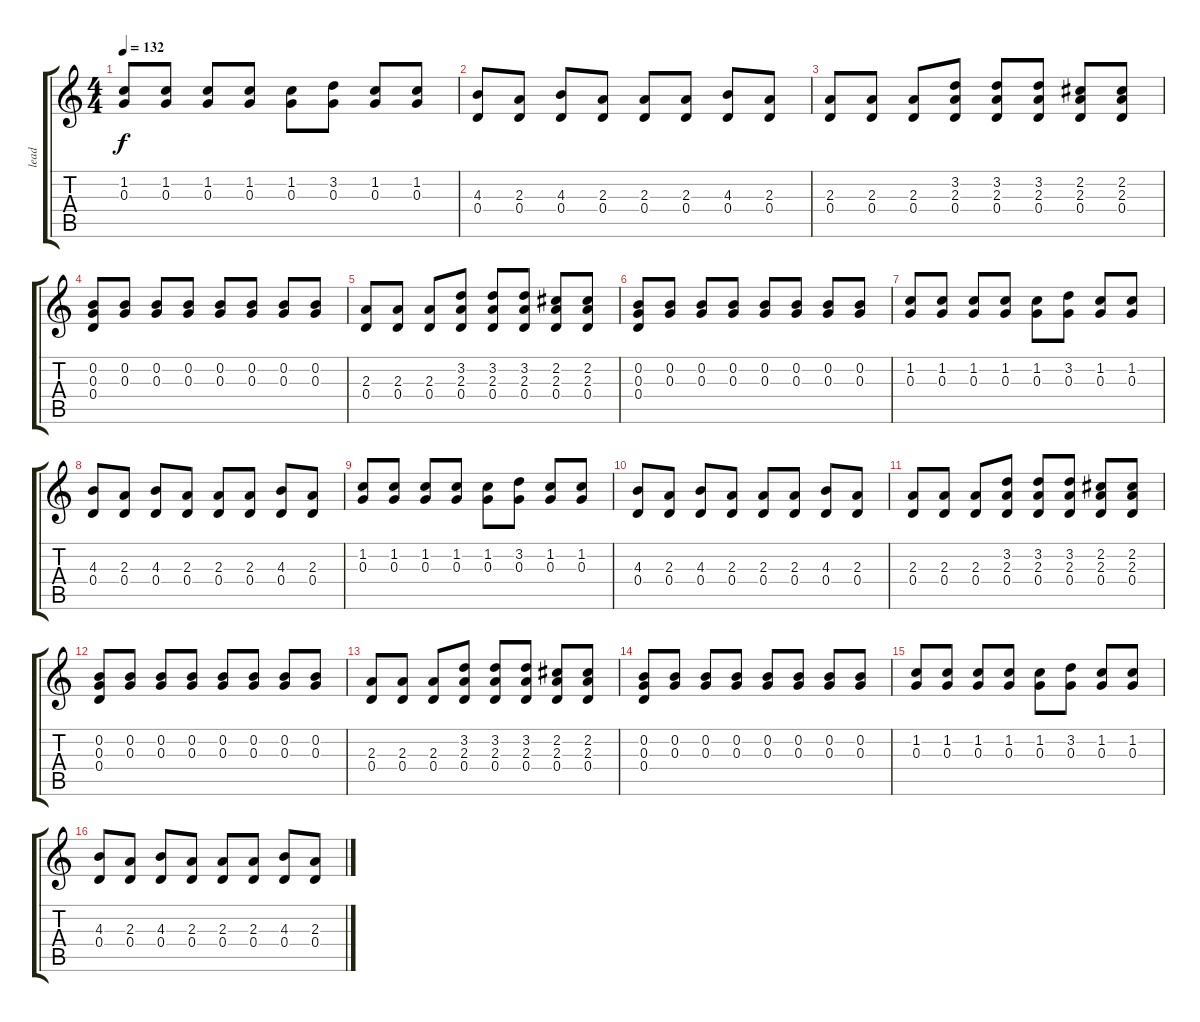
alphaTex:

\track ("lead" "lead") {instrument electricguitarclean}
\staff {score tabs}
\tuning (E4 B3 G3 D3 A2 E2) {hide}
\ts (4 4)
\tempo 132
\clef g2
\ks c
(1.2 0.3).8{dy f} (1.2 0.3).8 (1.2 0.3).8 (1.2 0.3).8 (1.2 0.3).8 (3.2 0.3).8 (1.2 0.3).8 (1.2 0.3).8 |
(4.3 0.4).8 (2.3 0.4).8 (4.3 0.4).8 (2.3 0.4).8 (2.3 0.4).8 (2.3 0.4).8 (4.3 0.4).8 (2.3 0.4).8 |
(2.3 0.4).8{instrument overdrivenguitar} (2.3 0.4).8 (2.3 0.4).8 (3.2 2.3 0.4).8 (3.2 2.3 0.4).8 (3.2 2.3 0.4).8 (2.2 2.3 0.4).8 (2.2 2.3 0.4).8 |
(0.2 0.3 0.4).8 (0.2 0.3).8 (0.2 0.3).8 (0.2 0.3).8 (0.2 0.3).8 (0.2 0.3).8 (0.2 0.3).8 (0.2 0.3).8 |
(2.3 0.4).8 (2.3 0.4).8 (2.3 0.4).8 (3.2 2.3 0.4).8 (3.2 2.3 0.4).8 (3.2 2.3 0.4).8 (2.2 2.3 0.4).8 (2.2 2.3 0.4).8 |
(0.2 0.3 0.4).8 (0.2 0.3).8 (0.2 0.3).8 (0.2 0.3).8 (0.2 0.3).8 (0.2 0.3).8 (0.2 0.3).8 (0.2 0.3).8 |
(1.2 0.3).8 (1.2 0.3).8 (1.2 0.3).8 (1.2 0.3).8 (1.2 0.3).8 (3.2 0.3).8 (1.2 0.3).8 (1.2 0.3).8 |
(4.3 0.4).8 (2.3 0.4).8 (4.3 0.4).8 (2.3 0.4).8 (2.3 0.4).8 (2.3 0.4).8 (4.3 0.4).8 (2.3 0.4).8 |
(1.2 0.3).8 (1.2 0.3).8 (1.2 0.3).8 (1.2 0.3).8 (1.2 0.3).8 (3.2 0.3).8 (1.2 0.3).8 (1.2 0.3).8 |
(4.3 0.4).8 (2.3 0.4).8 (4.3 0.4).8 (2.3 0.4).8 (2.3 0.4).8 (2.3 0.4).8 (4.3 0.4).8 (2.3 0.4).8 |
(2.3 0.4).8{instrument overdrivenguitar} (2.3 0.4).8 (2.3 0.4).8 (3.2 2.3 0.4).8 (3.2 2.3 0.4).8 (3.2 2.3 0.4).8 (2.2 2.3 0.4).8 (2.2 2.3 0.4).8 |
(0.2 0.3 0.4).8 (0.2 0.3).8 (0.2 0.3).8 (0.2 0.3).8 (0.2 0.3).8 (0.2 0.3).8 (0.2 0.3).8 (0.2 0.3).8 |
(2.3 0.4).8 (2.3 0.4).8 (2.3 0.4).8 (3.2 2.3 0.4).8 (3.2 2.3 0.4).8 (3.2 2.3 0.4).8 (2.2 2.3 0.4).8 (2.2 2.3 0.4).8 |
(0.2 0.3 0.4).8 (0.2 0.3).8 (0.2 0.3).8 (0.2 0.3).8 (0.2 0.3).8 (0.2 0.3).8 (0.2 0.3).8 (0.2 0.3).8 |
(1.2 0.3).8 (1.2 0.3).8 (1.2 0.3).8 (1.2 0.3).8 (1.2 0.3).8 (3.2 0.3).8 (1.2 0.3).8 (1.2 0.3).8 |
(4.3 0.4).8 (2.3 0.4).8 (4.3 0.4).8 (2.3 0.4).8 (2.3 0.4).8 (2.3 0.4).8 (4.3 0.4).8 (2.3 0.4).8
